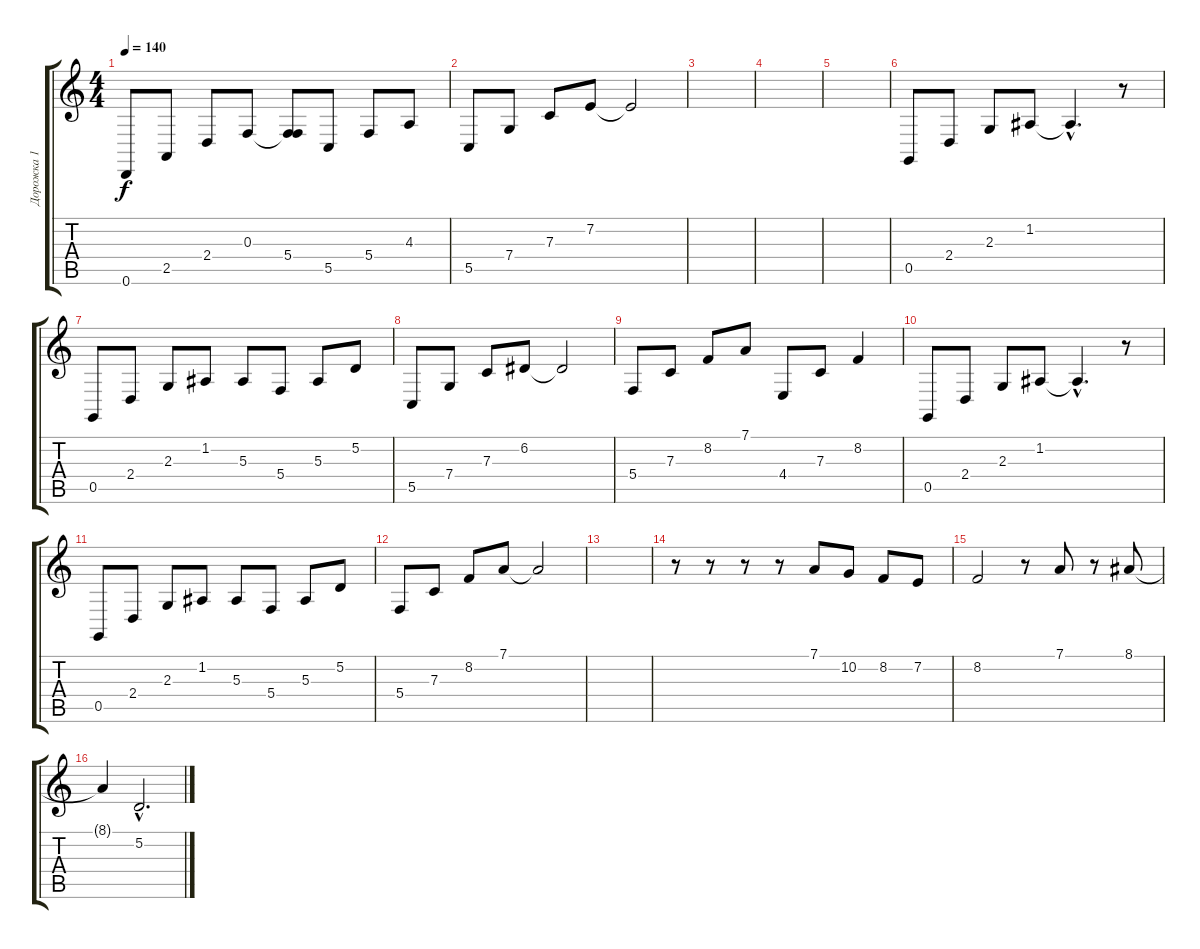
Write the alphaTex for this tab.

\track ("Дорожка 1" "Дорожка 1") {instrument brightacousticpiano}
\staff {score tabs}
\tuning (D4 A3 F3 C3 G2 D2) {hide}
\ts (4 4)
\tempo 140
\clef g2
\ks c
0.6.8{dy f} 2.5.8 2.4.8 0.3.8 (0.3{t} 5.4).8 5.5.8 5.4.8 4.3.8 |
5.5.8 7.4.8 7.3.8 7.2.8 7.2{t}.2 |
|
|
|
0.5.8{instrument brightacousticpiano} 2.4.8 2.3.8 1.2.8 1.2{hac t}.4{d} r.8 |
0.5.8 2.4.8 2.3.8 1.2.8 5.3.8 5.4.8 5.3.8 5.2.8 |
5.5.8 7.4.8 7.3.8 6.2.8 6.2{t}.2 |
5.4.8 7.3.8 8.2.8 7.1.8 4.4.8 7.3.8 8.2.4 |
0.5.8 2.4.8 2.3.8 1.2.8 1.2{hac t}.4{d} r.8 |
0.5.8 2.4.8 2.3.8 1.2.8 5.3.8 5.4.8 5.3.8 5.2.8 |
5.4.8 7.3.8 8.2.8 7.1.8 7.1{t}.2 |
|
r.8 r.8 r.8 r.8 7.1.8 10.2.8 8.2.8 7.2.8 |
8.2.2 r.8 7.1.8 r.8 8.1.8 |
8.1{t}.4 5.2{hac}.2{d}
